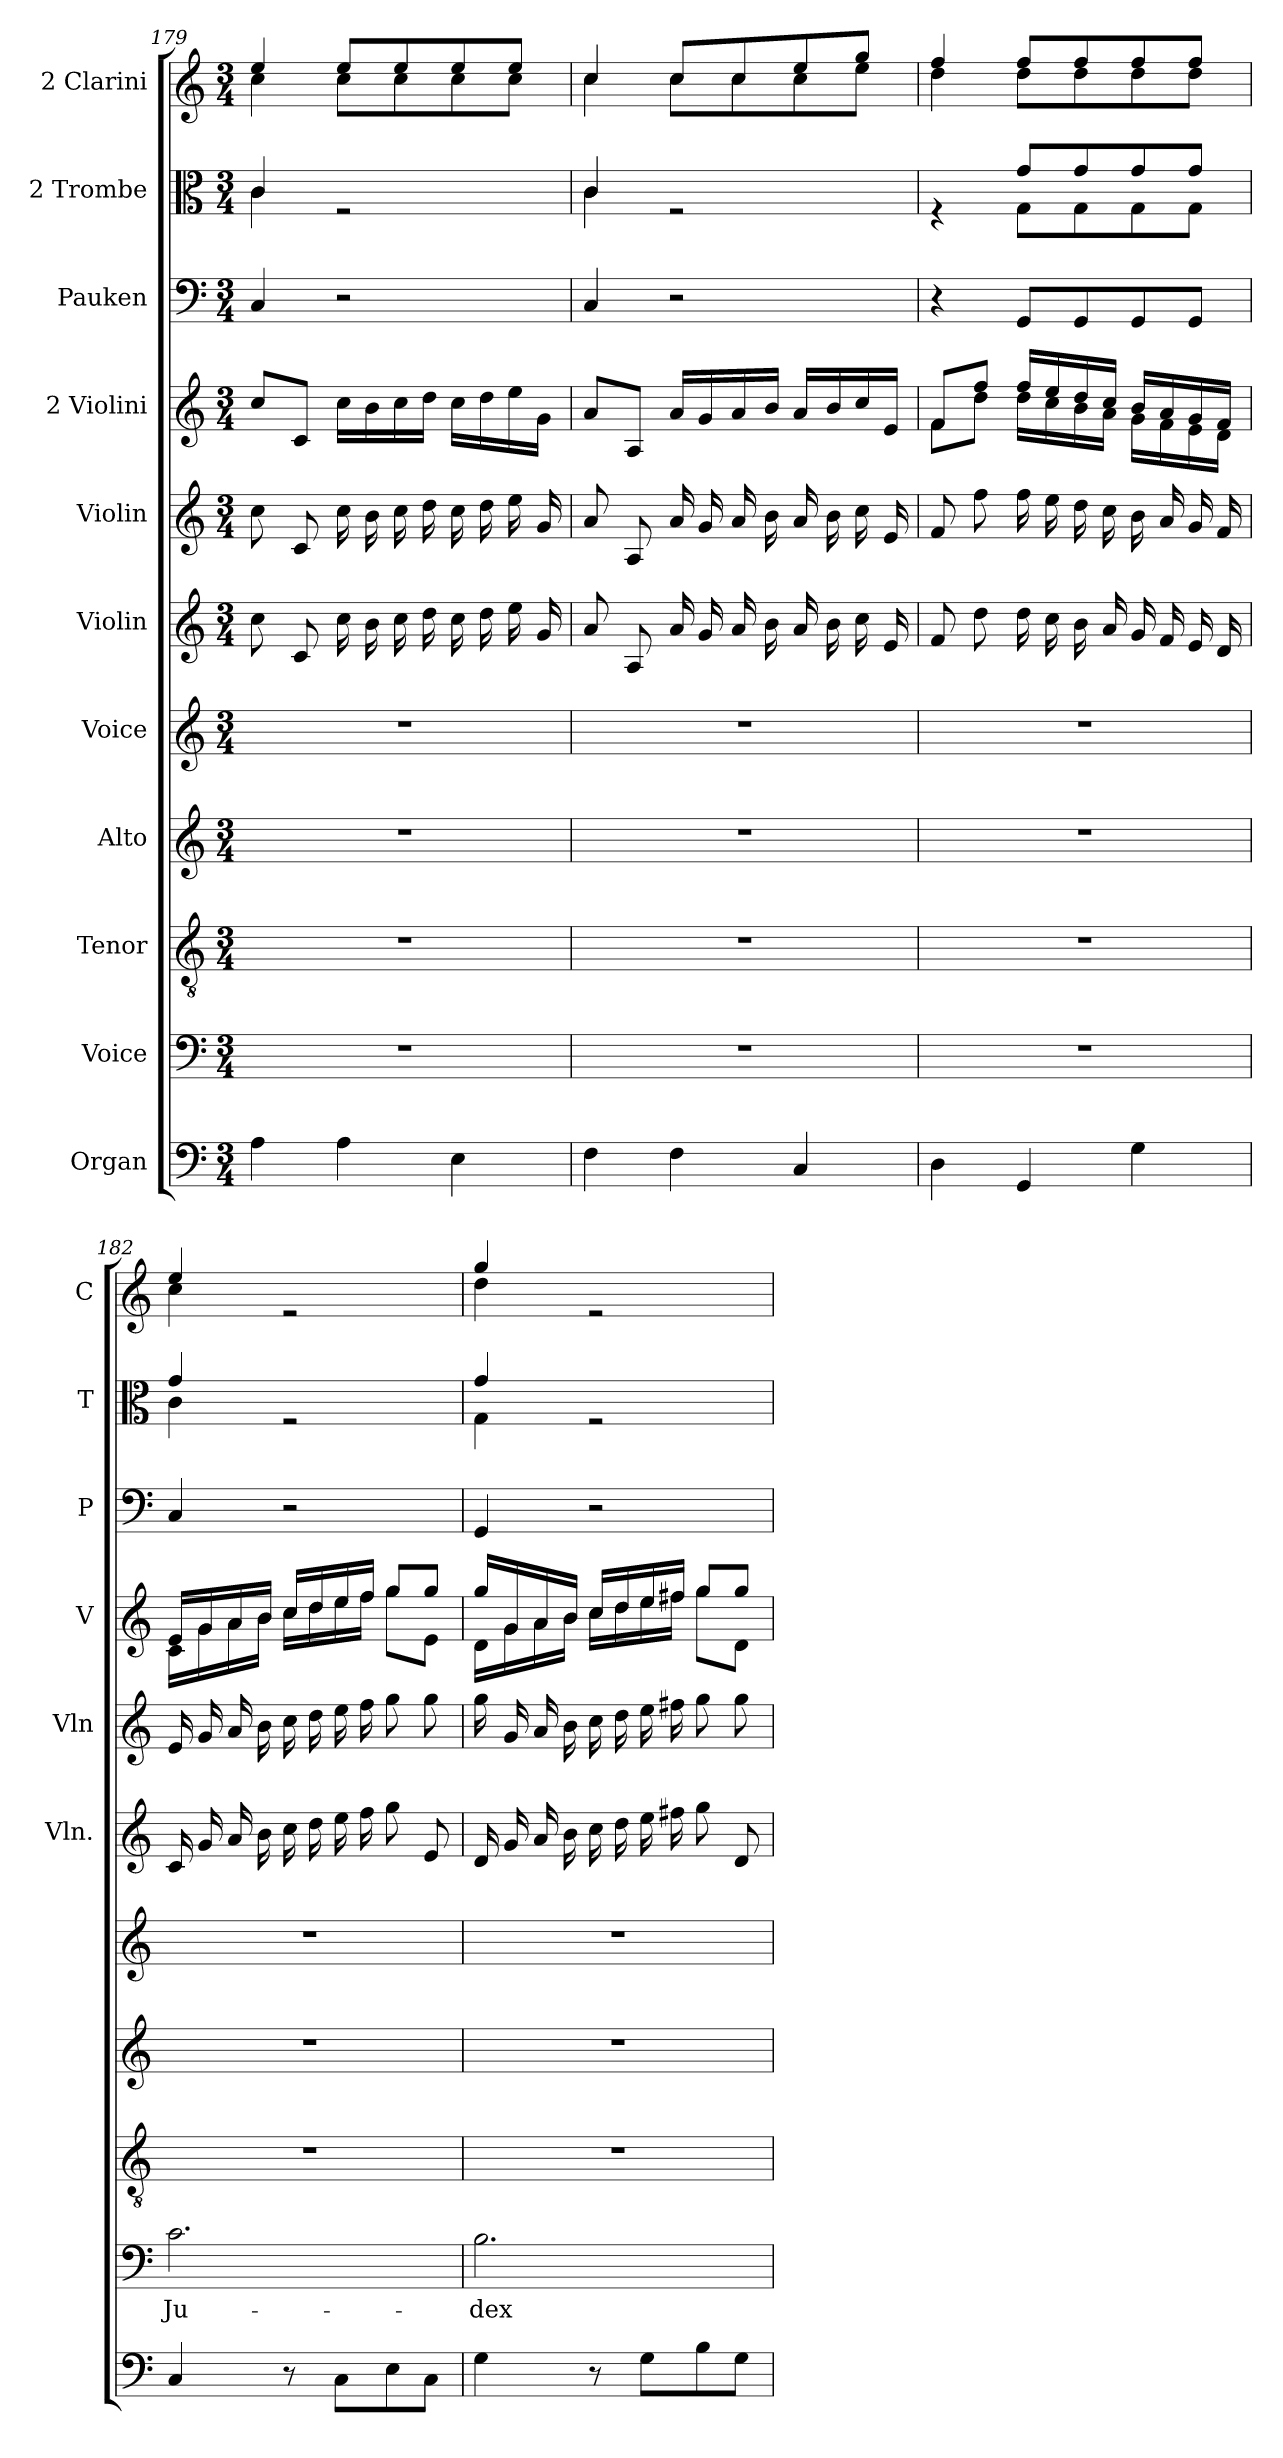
**kern	**kern	**text	**kern	**kern	**kern	**kern	**kern	**kern	**kern	**kern	**kern
*part11	*part10	*part10	*part9	*part8	*part7	*part6	*part5	*part4	*part3	*part2	*part1
*staff11	*staff10	*staff10	*staff9	*staff8	*staff7	*staff6	*staff5	*staff4	*staff3	*staff2	*staff1
*I"Organ	*I"Voice	*	*I"Tenor	*I"Alto	*I"Voice	*I"Violin	*I"Violin	*I"2 Violini	*I"Pauken	*I"2 Trombe	*I"2 Clarini
*	*	*	*	*	*	*I'Vln.	*I'Vln	*I'V	*I'P	*I'T	*I'C
*clefF4	*clefF4	*	*clefGv2	*clefG2	*clefG2	*clefG2	*clefG2	*clefG2	*clefF4	*clefC3	*clefG2
*k[]	*k[]	*	*k[]	*k[]	*k[]	*k[]	*k[]	*k[]	*k[]	*k[]	*k[]
*M3/4	*M3/4	*	*M3/4	*M3/4	*M3/4	*M3/4	*M3/4	*M3/4	*M3/4	*M3/4	*M3/4
=179	=179	=179	=179	=179	=179	=179	=179	=179	=179	=179	=179
*	*	*	*	*	*	*	*	*	*	*^	*^
4A\	2.r	.	2.r	2.r	2.r	8cc\	8cc\	8cc/L	4C/	4c/	4c\	4ee/	4cc\
.	.	.	.	.	.	8c/	8c/	8c/J	.	.	.	.	.
4A\	.	.	.	.	.	16cc\	16cc\	16cc\LL	2r	2rF	2ryy	8ee/L	8cc\L
.	.	.	.	.	.	16b\	16b\	16b\	.	.	.	.	.
.	.	.	.	.	.	16cc\	16cc\	16cc\	.	.	.	8ee/	8cc\
.	.	.	.	.	.	16dd\	16dd\	16dd\JJ	.	.	.	.	.
4E\	.	.	.	.	.	16cc\	16cc\	16cc\LL	.	.	.	8ee/	8cc\
.	.	.	.	.	.	16dd\	16dd\	16dd\	.	.	.	.	.
.	.	.	.	.	.	16ee\	16ee\	16ee\	.	.	.	8ee/J	8cc\J
.	.	.	.	.	.	16g/	16g/	16g\JJ	.	.	.	.	.
=180	=180	=180	=180	=180	=180	=180	=180	=180	=180	=180	=180	=180	=180
4F\	2.r	.	2.r	2.r	2.r	8a/	8a/	8a/L	4C/	4c/	4c\	4cc/	4cc\
.	.	.	.	.	.	8A/	8A/	8A/J	.	.	.	.	.
4F\	.	.	.	.	.	16a/	16a/	16a/LL	2r	2rF	2ryy	8cc/L	8cc\L
.	.	.	.	.	.	16g/	16g/	16g/	.	.	.	.	.
.	.	.	.	.	.	16a/	16a/	16a/	.	.	.	8cc/	8cc\
.	.	.	.	.	.	16b\	16b\	16b/JJ	.	.	.	.	.
4C/	.	.	.	.	.	16a/	16a/	16a/LL	.	.	.	8ee/	8cc\
.	.	.	.	.	.	16b\	16b\	16b/	.	.	.	.	.
.	.	.	.	.	.	16cc\	16cc\	16cc/	.	.	.	8gg/J	8ee\J
.	.	.	.	.	.	16e/	16e/	16e/JJ	.	.	.	.	.
!!LO:LB:g=z	!!
=181	=181	=181	=181	=181	=181	=181	=181	=181	=181	=181	=181	=181	=181
*	*	*	*	*	*	*	*	*^	*	*	*	*	*
4D\	2.r	.	2.r	2.r	2.r	8f/	8f/	8f/L	8f\L	4r	4rF	4ryy	4ff/	4dd\
.	.	.	.	.	.	8dd\	8ff\	8ff/J	8dd\J	.	.	.	.	.
4GG/	.	.	.	.	.	16dd\	16ff\	16ff/LL	16dd\LL	8GG/L	8g/L	8G\L	8ff/L	8dd\L
.	.	.	.	.	.	16cc\	16ee\	16ee/	16cc\	.	.	.	.	.
.	.	.	.	.	.	16b\	16dd\	16dd/	16b\	8GG/	8g/	8G\	8ff/	8dd\
.	.	.	.	.	.	16a/	16cc\	16cc/JJ	16a\JJ	.	.	.	.	.
4G\	.	.	.	.	.	16g/	16b\	16b/LL	16g\LL	8GG/	8g/	8G\	8ff/	8dd\
.	.	.	.	.	.	16f/	16a/	16a/	16f\	.	.	.	.	.
.	.	.	.	.	.	16e/	16g/	16g/	16e\	8GG/J	8g/J	8G\J	8ff/J	8dd\J
.	.	.	.	.	.	16d/	16f/	16f/JJ	16d\JJ	.	.	.	.	.
=182	=182	=182	=182	=182	=182	=182	=182	=182	=182	=182	=182	=182	=182	=182
!	!	!LO:LY:b	!	!	!	!	!	!	!	!	!	!	!	!
4C/	2.c\	Ju-	2.r	2.r	2.r	16c/	16e/	16e/LL	16c\LL	4C/	4g/	4c\	4ee/	4cc\
.	.	.	.	.	.	16g/	16g/	16g/	16g\	.	.	.	.	.
.	.	.	.	.	.	16a/	16a/	16a/	16a\	.	.	.	.	.
.	.	.	.	.	.	16b\	16b\	16b/JJ	16b\JJ	.	.	.	.	.
8r	.	.	.	.	.	16cc\	16cc\	16cc/LL	16cc\LL	2r	2rF	2ryy	2re	2ryy
.	.	.	.	.	.	16dd\	16dd\	16dd/	16dd\	.	.	.	.	.
8C\L	.	.	.	.	.	16ee\	16ee\	16ee/	16ee\	.	.	.	.	.
.	.	.	.	.	.	16ff\	16ff\	16ff/JJ	16ff\JJ	.	.	.	.	.
8E\	.	.	.	.	.	8gg\	8gg\	8gg/L	8gg\L	.	.	.	.	.
8C\J	.	.	.	.	.	8e/	8gg\	8gg/J	8e\J	.	.	.	.	.
=183	=183	=183	=183	=183	=183	=183	=183	=183	=183	=183	=183	=183	=183	=183
!	!	!LO:LY:b	!	!	!	!	!	!	!	!	!	!	!	!
4G\	2.B\	-dex	2.r	2.r	2.r	16d/	16gg\	16gg/LL	16d\LL	4GG/	4g/	4G\	4gg/	4dd\
.	.	.	.	.	.	16g/	16g/	16g/	16g\	.	.	.	.	.
.	.	.	.	.	.	16a/	16a/	16a/	16a\	.	.	.	.	.
.	.	.	.	.	.	16b\	16b\	16b/JJ	16b\JJ	.	.	.	.	.
8r	.	.	.	.	.	16cc\	16cc\	16cc/LL	16cc\LL	2r	2rF	2ryy	2re	2ryy
.	.	.	.	.	.	16dd\	16dd\	16dd/	16dd\	.	.	.	.	.
8G\L	.	.	.	.	.	16ee\	16ee\	16ee/	16ee\	.	.	.	.	.
.	.	.	.	.	.	16ff#X\	16ff#X\	16ff#X/JJ	16ff#\JJ	.	.	.	.	.
8B\	.	.	.	.	.	8gg\	8gg\	8gg/L	8gg\L	.	.	.	.	.
8G\J	.	.	.	.	.	8d/	8gg\	8gg/J	8d\J	.	.	.	.	.
*	*	*	*	*	*	*	*	*	*	*	*v	*v	*	*
*	*	*	*	*	*	*	*	*v	*v	*	*	*v	*v
=	=	=	=	=	=	=	=	=	=	=	=
*-	*-	*-	*-	*-	*-	*-	*-	*-	*-	*-	*-
